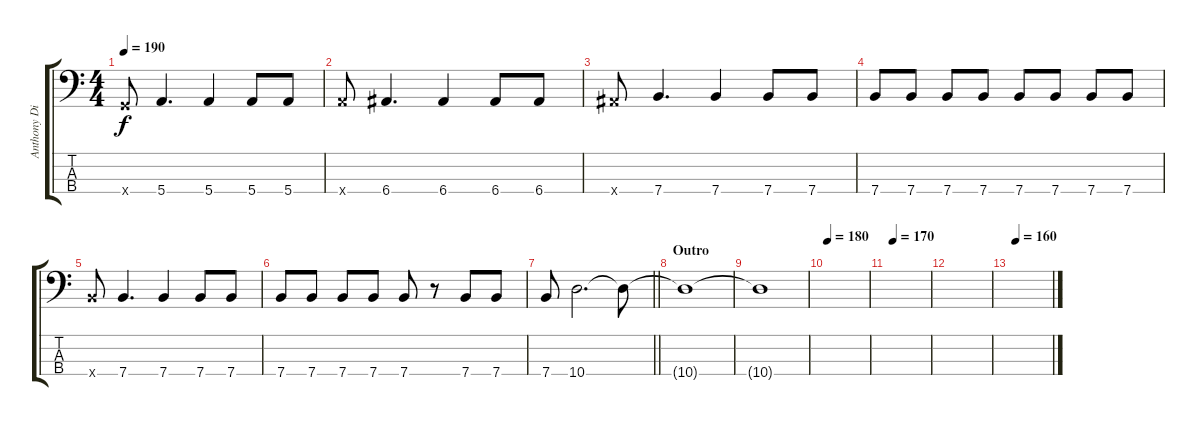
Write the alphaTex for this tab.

\track ("Anthony DiIonno (Bass)" "Anthony Di") {instrument electricbasspick}
\staff {score tabs}
\tuning (G2 D2 A1 E1) {hide}
\ts (4 4)
\tempo 190
\clef f4
\ks c
3.4{x}.8{dy f} 5.4.4{d} 5.4.4 5.4.8 5.4.8 |
5.4{x}.8 6.4.4{d} 6.4.4 6.4.8 6.4.8 |
6.4{x}.8 7.4.4{d} 7.4.4 7.4.8 7.4.8 |
7.4.8 7.4.8 7.4.8 7.4.8 7.4.8 7.4.8 7.4.8 7.4.8 |
7.4{x}.8 7.4.4{d} 7.4.4 7.4.8 7.4.8 |
7.4.8 7.4.8 7.4.8 7.4.8 7.4.8 r.8 7.4.8 7.4.8 |
\barLineRight lightlight
7.4.8 10.4.2{d volume 0} 10.4{t}.8 |
\section ("" "Outro")
10.4{t}.1 |
10.4{t}.1 |
\tempo 180
|
\tempo (170 0.125)
|
|
\tempo (160 0.125)
